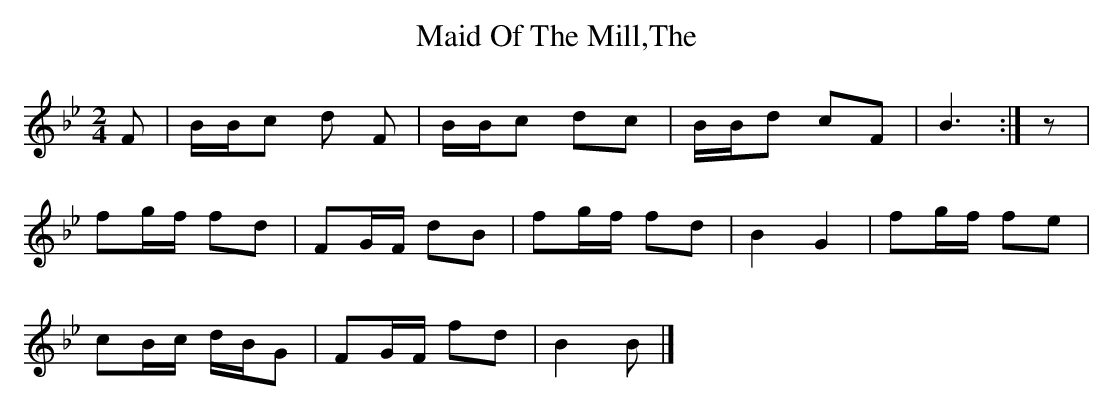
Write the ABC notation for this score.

X:1
T:Maid Of The Mill,The
M:2/4
L:1/8
K:Bb
F | B/B/c d F | B/B/c dc | B/B/d cF | B3 :| z |
fg/f/ fd | FG/F/ dB | fg/f/ fd | B2 G2 | fg/f/ fe |
cB/c/ d/B/G | FG/F/ fd | B2 B |]
